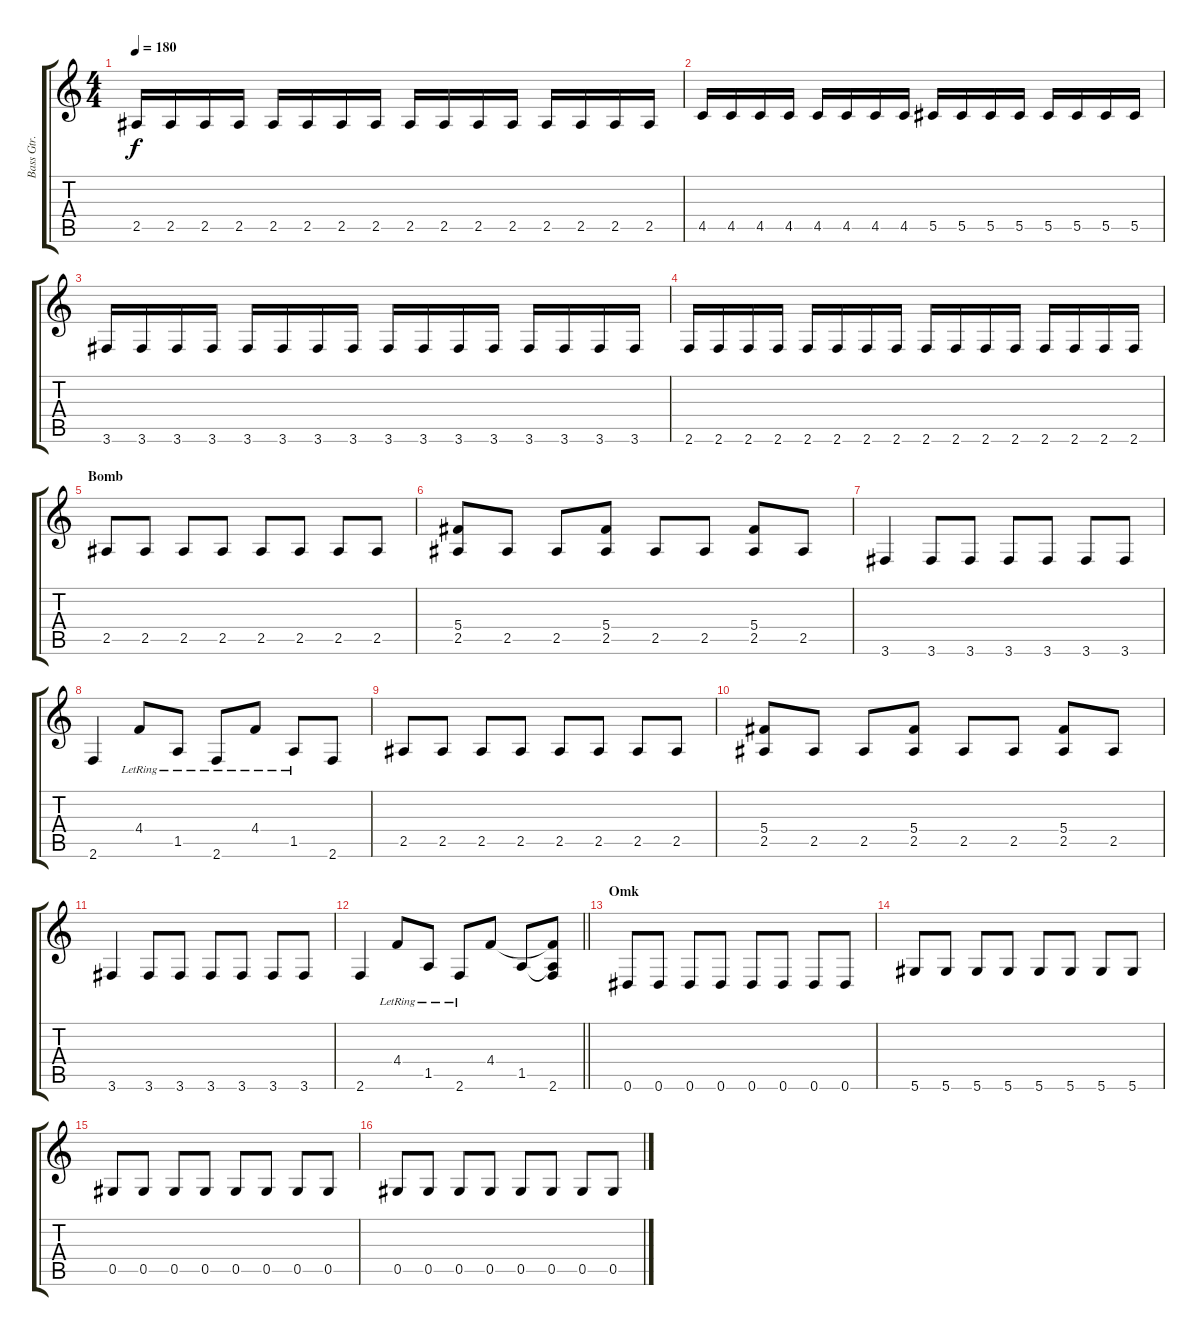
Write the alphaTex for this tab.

\track ("Bass Gtr." "Bass Gtr.") {instrument electricbassfinger}
\staff {score tabs}
\tuning (Eb4 Bb3 Gb3 Db3 Ab2 Eb2) {hide}
\ts (4 4)
\tempo 180
\clef g2
\ks c
2.5.16{dy f} 2.5.16 2.5.16 2.5.16 2.5.16 2.5.16 2.5.16 2.5.16 2.5.16 2.5.16 2.5.16 2.5.16 2.5.16 2.5.16 2.5.16 2.5.16 |
4.5.16 4.5.16 4.5.16 4.5.16 4.5.16 4.5.16 4.5.16 4.5.16 5.5.16 5.5.16 5.5.16 5.5.16 5.5.16 5.5.16 5.5.16 5.5.16 |
3.6.16 3.6.16 3.6.16 3.6.16 3.6.16 3.6.16 3.6.16 3.6.16 3.6.16 3.6.16 3.6.16 3.6.16 3.6.16 3.6.16 3.6.16 3.6.16 |
2.6.16 2.6.16 2.6.16 2.6.16 2.6.16 2.6.16 2.6.16 2.6.16 2.6.16 2.6.16 2.6.16 2.6.16 2.6.16 2.6.16 2.6.16 2.6.16 |
\section ("" "Bomb")
2.5.8 2.5.8 2.5.8 2.5.8 2.5.8 2.5.8 2.5.8 2.5.8 |
(5.4 2.5).8 2.5.8 2.5.8 (5.4 2.5).8 2.5.8 2.5.8 (5.4 2.5).8 2.5.8 |
3.6.4 3.6.8 3.6.8 3.6.8 3.6.8 3.6.8 3.6.8 |
2.6.4 4.4{lr}.8 1.5{lr}.8 2.6{lr}.8 4.4{lr}.8 1.5{lr}.8 2.6.8 |
2.5.8 2.5.8 2.5.8 2.5.8 2.5.8 2.5.8 2.5.8 2.5.8 |
(5.4 2.5).8 2.5.8 2.5.8 (5.4 2.5).8 2.5.8 2.5.8 (5.4 2.5).8 2.5.8 |
3.6.4 3.6.8 3.6.8 3.6.8 3.6.8 3.6.8 3.6.8 |
\barLineRight lightlight
2.6.4 4.4{lr}.8 1.5{lr}.8 2.6{lr}.8 4.4.8 1.5.8 (4.4{t} 1.5{t} 2.6).8 |
\section ("" "Omk")
0.6.8 0.6.8 0.6.8 0.6.8 0.6.8 0.6.8 0.6.8 0.6.8 |
5.6.8 5.6.8 5.6.8 5.6.8 5.6.8 5.6.8 5.6.8 5.6.8 |
0.5.8 0.5.8 0.5.8 0.5.8 0.5.8 0.5.8 0.5.8 0.5.8 |
0.5.8 0.5.8 0.5.8 0.5.8 0.5.8 0.5.8 0.5.8 0.5.8
